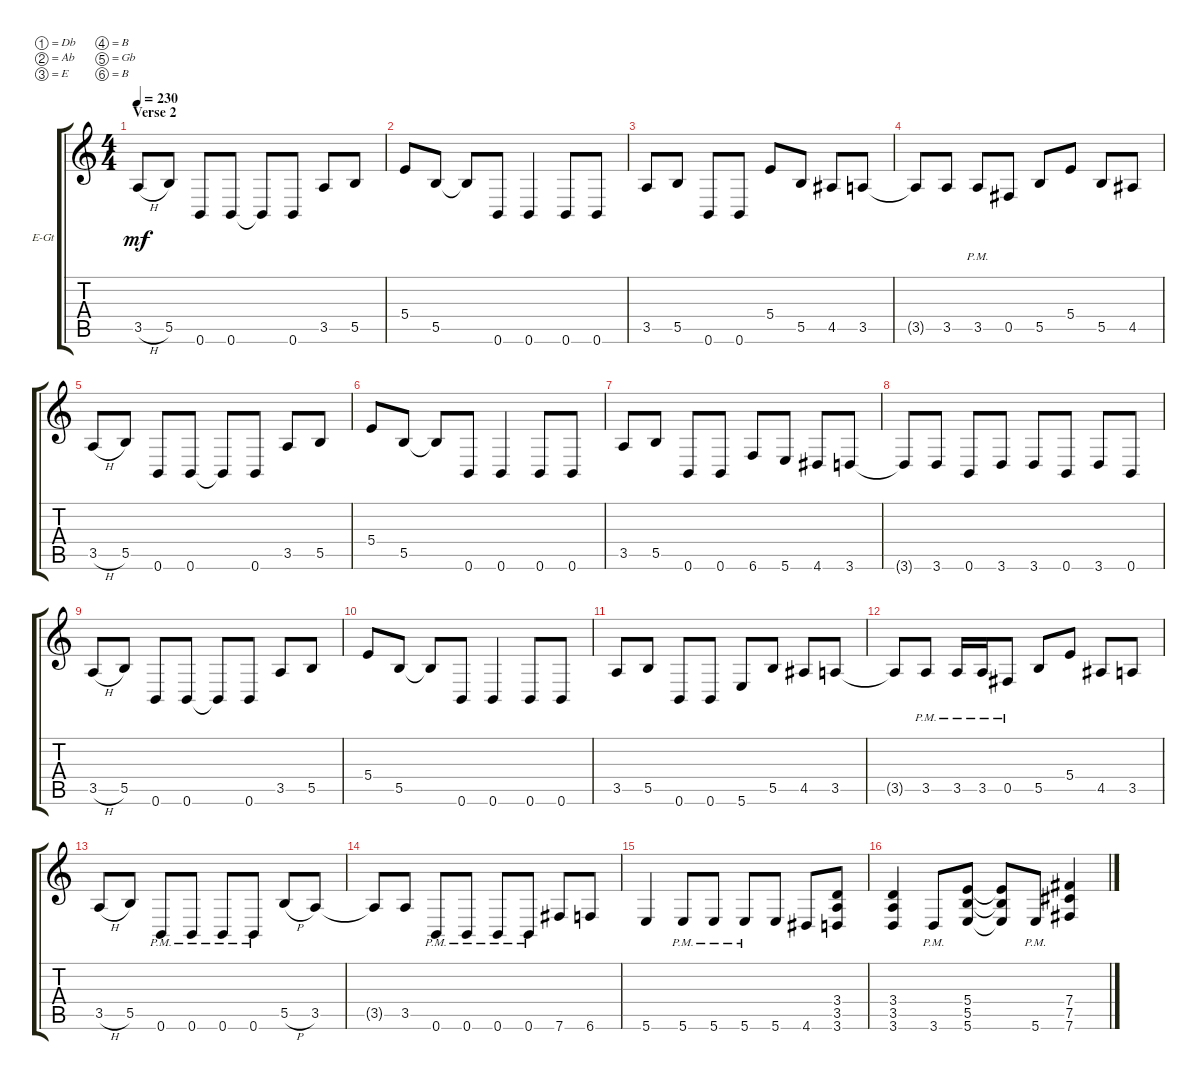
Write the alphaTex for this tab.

\bracketExtendMode groupsimilarinstruments
\firstSystemTrackNameOrientation horizontal
\otherSystemsTrackNameOrientation horizontal
\track ("Electric Guitar 2" "E-Gt") {instrument distortionguitar}
\staff {score tabs}
\tuning (Db4 Ab3 E3 B2 Gb2 B1)
\ts (4 4)
\section ("" "Verse 2")
\tempo 230
\clef g2
\ks c
3.5{h}.8{dy mf} 5.5.8 0.6.8 0.6.8 0.6{t}.8 0.6.8 3.5.8 5.5.8 |
5.4.8 5.5.8 5.5{t}.8 0.6.8 0.6.4 0.6.8 0.6.8 |
3.5.8 5.5.8 0.6.8 0.6.8 5.4.8 5.5.8 4.5.8 3.5.8 |
3.5{t}.8 3.5.8 3.5{pm}.8 0.5.8 5.5.8 5.4.8 5.5.8 4.5.8 |
3.5{h}.8 5.5.8 0.6.8 0.6.8 0.6{t}.8 0.6.8 3.5.8 5.5.8 |
5.4.8 5.5.8 5.5{t}.8 0.6.8 0.6.4 0.6.8 0.6.8 |
3.5.8 5.5.8 0.6.8 0.6.8 6.6.8 5.6.8 4.6.8 3.6.8 |
3.6{t}.8 3.6.8 0.6.8 3.6.8 3.6.8 0.6.8 3.6.8 0.6.8 |
3.5{h}.8 5.5.8 0.6.8 0.6.8 0.6{t}.8 0.6.8 3.5.8 5.5.8 |
5.4.8 5.5.8 5.5{t}.8 0.6.8 0.6.4 0.6.8 0.6.8 |
3.5.8 5.5.8 0.6.8 0.6.8 5.6.8 5.5.8 4.5.8 3.5.8 |
3.5{t}.8 3.5{pm}.8 3.5{pm}.16 3.5{pm}.16 0.5{pm}.8 5.5.8 5.4.8 4.5.8 3.5.8 |
3.5{h}.8 5.5.8 0.6{pm}.8 0.6{pm}.8 0.6{pm}.8 0.6{pm}.8 5.5{h}.8 3.5.8 |
3.5{t}.8 3.5.8 0.6{pm}.8 0.6{pm}.8 0.6{pm}.8 0.6{pm}.8 7.6.8 6.6.8 |
5.6.4 5.6{pm}.8 5.6{pm}.8 5.6{pm}.8 5.6.8 4.6.8 (3.6 3.5 3.4).8 |
(3.6 3.4 3.5).4 3.6{pm}.8 (5.4 5.5 5.6).8 (5.6{t} 5.5{t} 5.4{t}).8 5.6{pm}.8 (7.4 7.5 7.6).4
